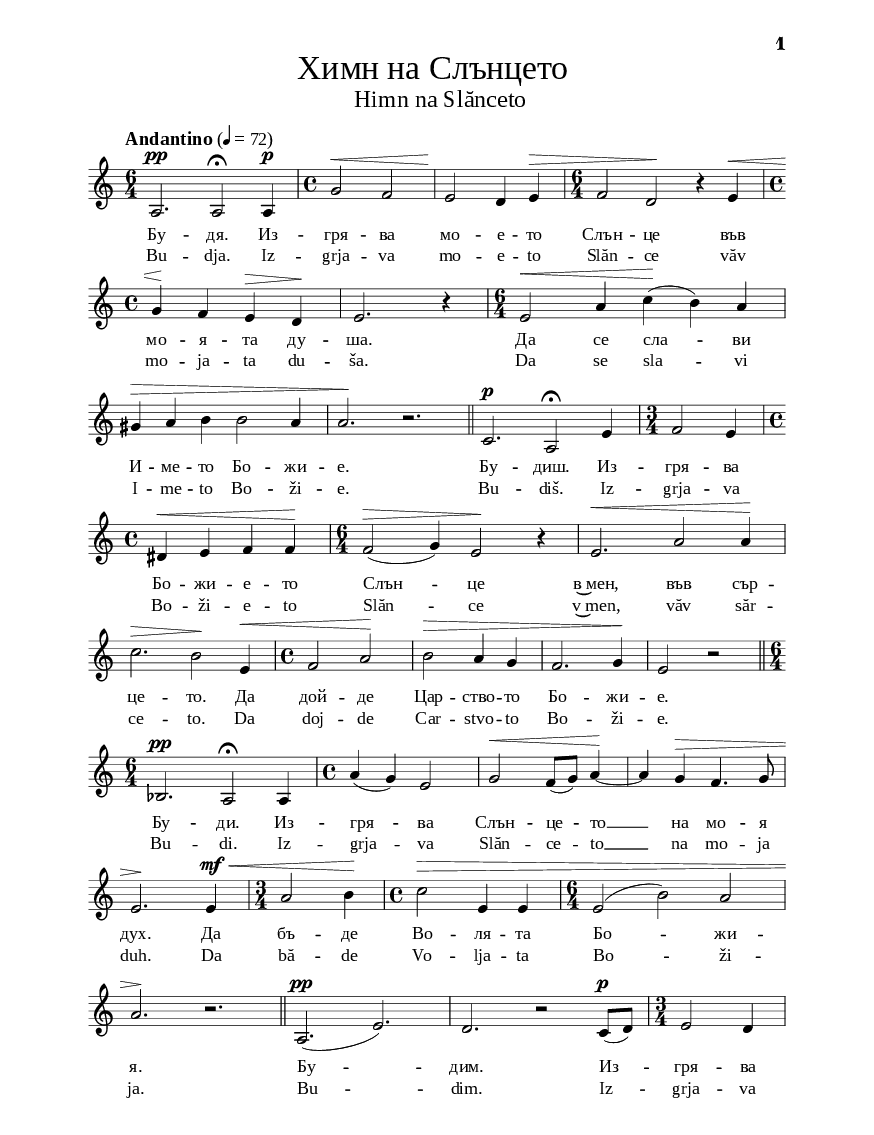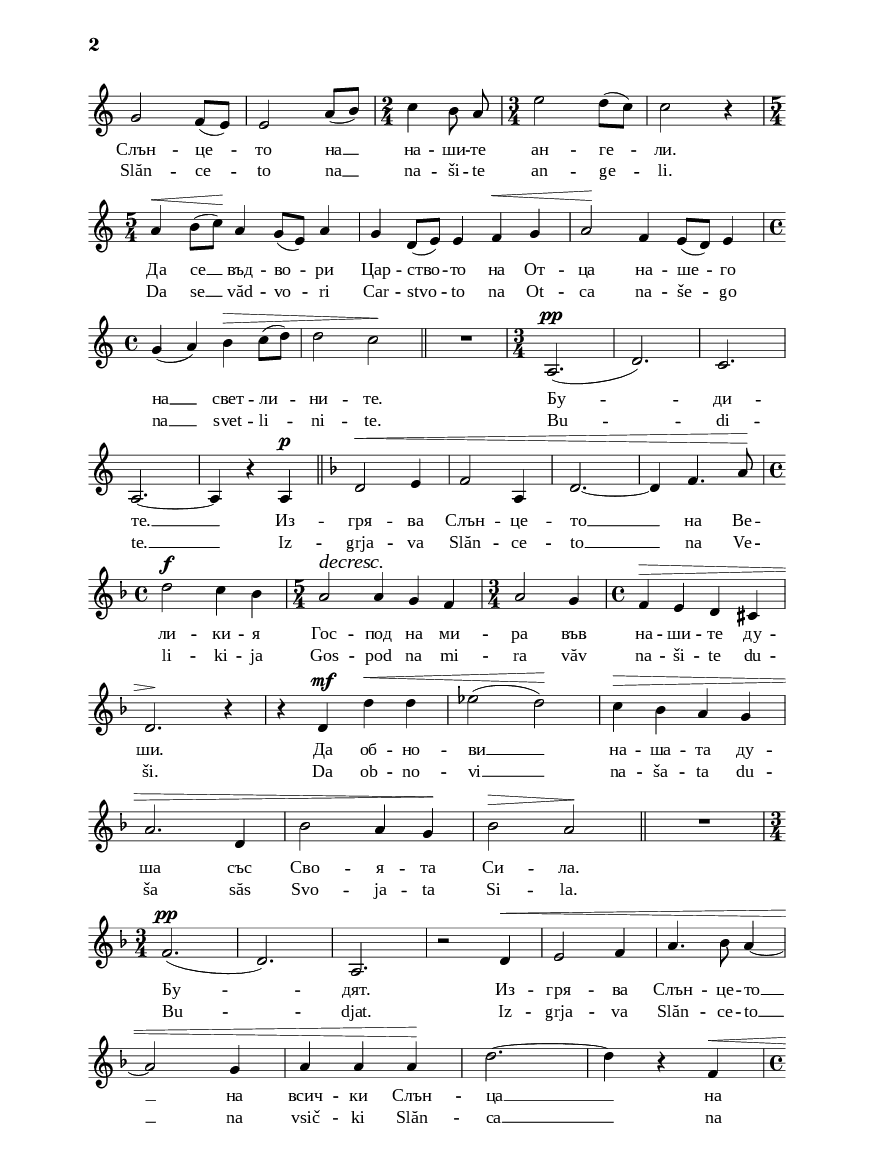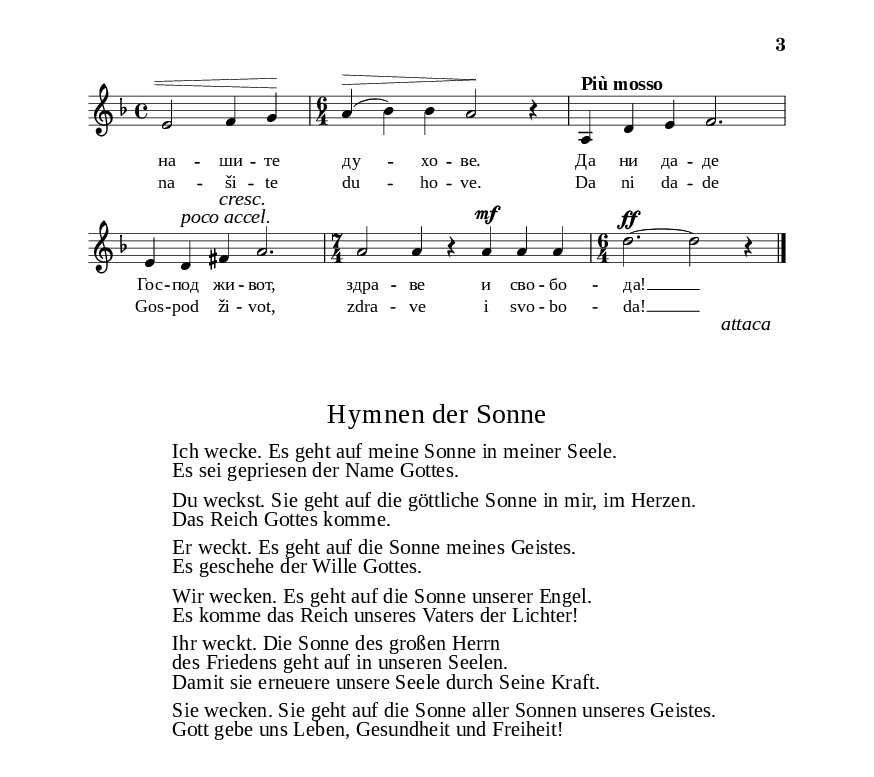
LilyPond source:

\version "2.24.3"

% include paper part and global functions
\include "include/globals.ily"

\bookpart {
  \label #'ref202
  \tocItem \markup "Химн на Слънцето – Himn na Slănceto "
  \include "include/bookpart-paper.ily"
  \score {
    \include "include/score-layout.ily"

    \new Voice \relative c' {
      \clef treble
      \key a \minor
      \time 6/4
      \tempoFunc "Andantino" 4 "72"
      \autoBeamOff
      a2.^\pp  a2 ^\fermata  a4^\p | % 2
      \time 4/4  | % 2
      g'2^\<  f2 | % 3
      e2 \!  d4  e4^\> | % 4
      \time 6/4  | % 4
      f2  d2 \! r4
      \override Hairpin.to-barline = ##f
      \override Hairpin.after-line-breaking = ##t
      e4^\< \break | % 5

      \time 4/4  | % 5
      g4 \! f4  e4^\>  d4  \! | % 6
      e2. r4 | % 7
      \time 6/4  | % 7
      e2^\<  a4  c4 ( \!  b4 )
      a4 \break | % 8
      gis4^\>  a4  b4  b2  a4
      | % 9
      a2. \! r2. \bar "||"
      c,2.^\p  a2 ^\fermata  e'4 | % 11
      \time 3/4  | % 11
      f2  e4 \break | % 12
      \time 4/4  | % 12
      dis4^\<  e4  f4  f4 \! | % 13
      \time 6/4  | % 13
      f2 (^\>  g4 )  e2 \! r4 | % 14
      e2.^\<  a2  a4 \! \break | % 15
      c2.^\>  b2 \! e,4^\< | % 16
      \time 4/4  | % 16
      f2  a2  \! | % 17
      b2^\>  a4  g4 | % 18
      f2.  g4  \! | % 19
      e2 r2 \bar "||"
      \break |
      \time 6/4  |
      bes2.^\pp  a2 ^\fermata  a4 | % 21
      \time 4/4  | % 21
      a'4 (  g4 )  e2 | % 22
      g2^\<  f8 ( [  g8 ) ]  a4 ~ \! | % 23
      a4  g4^\>  f4.  g8 \break | % 24
      e2.  \! e4 \mf ^\< | % 25
      \time 3/4  | % 25
      a2  b4 \! | % 26
      \time 4/4  | % 26
      c2^\>  e,4  e4 | % 27
      \time 6/4  | % 27
      e2 (  b'2 )  a2 \break | % 28
      a2. \! r2. \bar "||"
      a,2. (^\pp  e'2. ) |
      d2. r2  c8 ( [^\p  d8 ) ] | % 31
      \time 3/4  | % 31
      e2  d4  | % 32
      \break g2  f8 ( [  e8 ) ] | % 33
      e2  a8 ( [  b8 ) ] | % 34
      \time 2/4 c4  b8  a8 | % 35
      \time 3/4 e'2  d8 ( [  c8 ) ] | % 36
      c2 r4 \break | % 37
      \time 5/4  | % 37
      a4^\<  b8 ( [  c8 ) ] \!  a4
      g8 ( [  e8 ) ]  a4 | % 38
      g4  d8 ( [  e8 ) ]  e4  f4
      ^\<  g4 | % 39
      a2  \! f4  e8 ( [  d8 ) ]
      e4 \break |
      \time 4/4  |
      g4 (  a4 )  b4^\>  c8 ( [
      d8 ) ] | % 41
      d2  c2 \! \bar "||"
      R1 | % 43
      \time 3/4  | % 43
      a,2.^\pp ( | % 44
      d2. ) | % 45
      c2. \break | % 46
      a2. ~ | % 47
      a4 r4  a4^\p \bar "||"
      \key d \minor | % 48
      d2^\<  e4 | % 49
      f2  a,4 |
      d2. ~ | % 51
      d4  f4.  a8 \! \break | % 52
      \time 4/4  | % 52
      d2^\f  c4  bes4 | % 53
      \time 5/4  | % 53
      a2 ^\markup \italic \huge "decresc."  a4  g4  f4 | % 54
      \time 3/4  | % 54
      a2  g4 | % 55
      \time 4/4  | % 55
      f4^\>  e4  d4  cis4 \break | % 56
      d2.  \! r4 | % 57
      r4  d4 ^\mf  d'4 ^\<  d4 | % 58
      es2 (  d2 ) \! | % 59
      c4  ^\>  bes4  a4  g4
      \break |
      a2.  d,4 | % 61
      bes'2  a4  g4 \! | % 62
      bes2 ^\>  a2 ^\! \bar "||"
      R1 \break | % 64
      \time 3/4  | % 64
      f2.^\pp ( | % 65
      d2. ) | % 66
      a2. |
      r2  d4 ^\< | % 68
      e2  f4 | % 69
      a4.  bes8  a4 ~  | \break

      a2  g4 | % 71
      a4  a4  a4 \! | % 72
      d2. ~  | % 73
      d4 r4  f,4 ^\< \break | % 74
      \time 4/4  | % 74
      e2  f4  g4  \! | % 75
      \time 6/4  | % 75
      a4 ( ^\>  bes4 )  bes4  a2  \!
      r4 | % 76
      \tempo"Più mosso" a,4 d4  e4
      f2. \break | % 77
      e4  d4 ^\markup{ \italic \huge {poco accel.} }
      fis4 ^\markup \italic \huge "cresc."  a2. | % 78
      \time 7/4 a2  a4 r4 a4 ^\mf  a4  a4 | % 79
      \time 6/4 d2. ~ ^\ff  d2 r4 \bar "|."
    }

    \addlyrics {
      Бу -- дя. Из -- гря -- ва мо -- е --
      то Слън -- це във мо -- я -- та ду
      -- ша. Да се сла  -- ви И -- ме --
      то Бо -- жи -- е. Бу -- диш. Из --
      гря -- ва Бо -- жи -- е -- то Слън
      -- це в~мен, във сър -- це --
      то. Да дой -- де Цар -- ство -- то
      Бо -- жи -- е. Бу -- ди. Из -- гря
      -- ва Слън -- це -- то __  на
      мо -- я дух. Да бъ -- де Во -- ля --
      та Бо -- жи -- я. Бу -- дим.
      Из -- гря -- ва Слън -- це --
      то на __ на -- ши -- те ан -- ге
      -- ли. Да се __ въд -- во --
      ри Цар -- ство -- то на От --
      ца на -- ше -- го на __  свет --
      ли -- ни -- те. Бу -- ди -- те. __
      Из -- гря -- ва Слън -- це -- то __
      на Ве -- ли -- ки -- я Гос --
      под на ми -- ра във на -- ши -- те
      ду -- ши. Да об -- но -- ви __  на --
      ша -- та ду -- ша със Сво -- я --
      та Си -- ла. Бу -- дят. Из --
      гря -- ва Слън -- це -- то __ на
      всич -- ки Слън -- ца __ на на --
      ши -- те ду -- хо -- ве. Да ни
      да -- де Гос -- под жи -- вот, здра
      -- вe и сво -- бо -- да! __
    }

    \addlyrics {
      Bu -- dja. Iz -- grja -- va mo -- e --
      to Slăn -- ce văv mo -- ja -- ta du
      -- ša. Da se sla  -- vi I -- me --
      to Bo -- ži -- e. Bu -- diš. Iz --
      grja -- va Bo -- ži -- e -- to Slăn
      -- ce v~men, văv săr -- ce --
      to. Da doj -- de Car -- stvo -- to
      Bo -- ži -- e. Bu -- di. Iz -- grja
      -- va Slăn -- ce -- to __  na
      mo -- ja duh. Da bă -- de Vo -- lja --
      ta Bo -- ži -- ja. Bu -- dim.
      Iz -- grja -- va Slăn -- ce --
      to na __ na -- ši -- te an -- ge
      -- li. Da se __ văd -- vo --
      ri Car -- stvo -- to na Ot --
      ca na -- še -- go na __  svet --
      li -- ni -- te. Bu -- di -- te. __
      Iz -- grja -- va Slăn -- ce -- to __
      na Ve -- li -- ki -- ja Gos --
      pod na mi -- ra văv na -- ši -- te
      du -- ši. Da ob -- no -- vi __  na --
      ša -- ta du -- ša săs Svo -- ja --
      ta Si -- la. Bu -- djat. Iz --
      grja -- va Slăn -- ce -- to __ na
      vsič -- ki Slăn -- ca __ na na --
      ši -- te du -- ho -- ve. Da ni
      da -- de Gos -- pod ži -- vot, zdra
      -- ve i svo -- bo -- da! __
    }


    \header {
      title = \titleFunc "Химн на Слънцето "" Himn na Slănceto"
    }

    \midi{}

  } % score

  \markup \raise #2.8 \override #'(baseline-skip . 2) {
    \column {
      \fill-line \huge \italic { "" "" \concat {"attaca" "   " }}
    }
  }

  \markup \vspace #3

  % include foreign translation(s) of the song
  \version "2.24.3"

\markup \fill-line { \fontsize #deTitleFontSize "Hymnen der Sonne" }
\markup \null
\markup \null
\markup \abs-fontsize #10 {
  \hspace #10
  \override #`(baseline-skip . ,deCoupletBaselineSkip)

  \column {

   \line { " "Ich wecke. Es geht auf meine Sonne in meiner Seele.}

   \line { " "Es sei gepriesen der Name Gottes.}
\vspace #0.5
   \line { " "Du weckst. Sie geht auf die göttliche Sonne in mir, im Herzen.}

   \line { " "Das Reich Gottes komme.}
 \vspace #0.5
   \line { " "Er weckt. Es geht auf die Sonne meines Geistes.}

   \line { " "Es geschehe der Wille Gottes.}
 \vspace #0.5
   \line { " "Wir wecken. Es geht auf die Sonne unserer Engel.}

   \line { " "Es komme das Reich unseres Vaters der Lichter!}
\vspace #0.5
   \line { " "Ihr weckt. Die Sonne des großen Herrn  }
  \line { " "  des Friedens geht auf in unseren Seelen.}
   \line { " "Damit sie erneuere unsere Seele durch Seine Kraft.}
  \vspace #0.5

   \line { " "Sie wecken. Sie geht auf die Sonne aller Sonnen unseres Geistes.}

   \line { " "Gott gebe uns Leben, Gesundheit und Freiheit!}

  }
}


} % bookpart

% Più mosso
%
